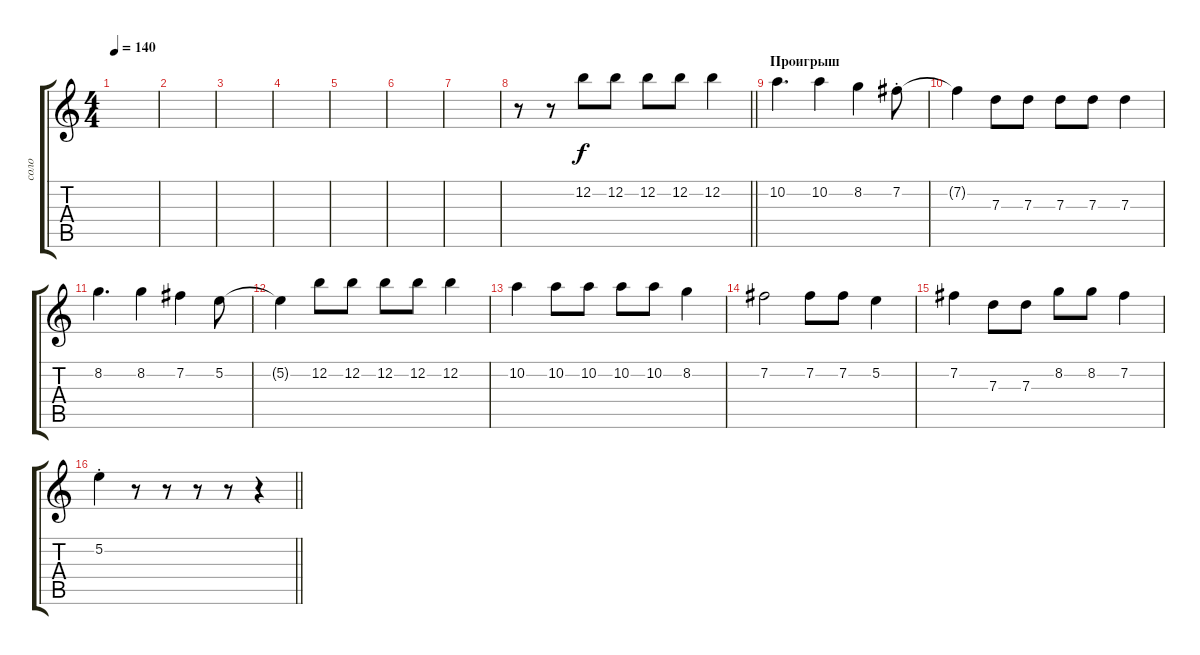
\track ("соло" "соло") {instrument overdrivenguitar}
\staff {score tabs}
\tuning (E4 B3 G3 D3 A2 E2) {hide}
\ts (4 4)
\tempo 140
\clef g2
\ks c
|
|
|
|
|
|
|
\barLineRight lightlight
r.8 r.8 12.2.8 12.2.8 12.2.8 12.2.8 12.2.4 |
\section ("" "Проигрыш")
10.2.4{d} 10.2.4 8.2.4 7.2{st}.8 |
7.2{t}.4 7.3.8 7.3.8 7.3.8 7.3.8 7.3.4 |
8.2.4{d} 8.2.4 7.2.4 5.2.8 |
5.2{t}.4 12.2.8 12.2.8 12.2.8 12.2.8 12.2.4 |
10.2.4 10.2.8 10.2.8 10.2.8 10.2.8 8.2.4 |
7.2.2 7.2.8 7.2.8 5.2.4 |
7.2.4 7.3.8 7.3.8 8.2.8 8.2.8 7.2.4 |
\barLineRight lightlight
5.2{st}.4 r.8 r.8 r.8 r.8 r.4
